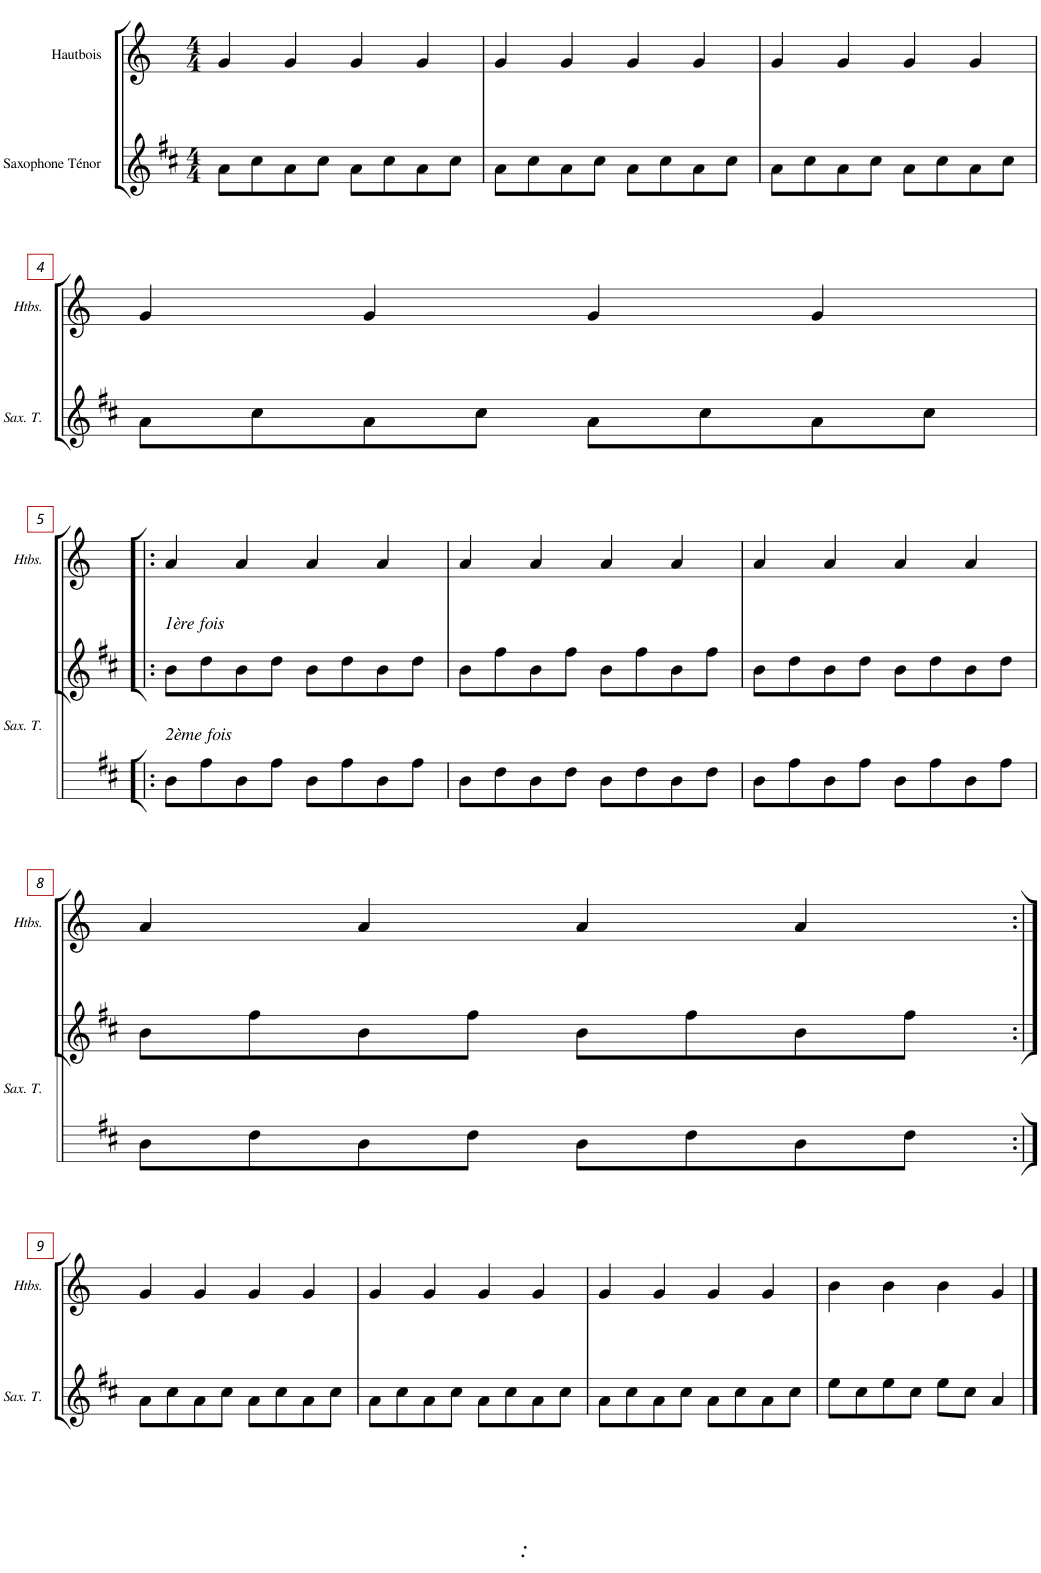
**kern	**kern	**kern
*part2	*part2	*part1
*staff3	*staff2	*staff1
*I"Saxophone Ténor	*	*I"Hautbois
*I'Sax. T.	*	*I'Htbs.
*stria5	*	*
*clefG2	*clefG2	*clefG2
*Trd8c14	*Trd8c14	*
*k[f#c#]	*k[f#c#]	*k[]
*M4/4	*M4/4	*M4/4
=1	=1	=1
1r	8a\L	4g/
.	8cc#\	.
.	8a\	4g/
.	8cc#\J	.
.	8a\L	4g/
.	8cc#\	.
.	8a\	4g/
.	8cc#\J	.
=2	=2	=2
1r	8a\L	4g/
.	8cc#\	.
.	8a\	4g/
.	8cc#\J	.
.	8a\L	4g/
.	8cc#\	.
.	8a\	4g/
.	8cc#\J	.
=3	=3	=3
1r	8a\L	4g/
.	8cc#\	.
.	8a\	4g/
.	8cc#\J	.
.	8a\L	4g/
.	8cc#\	.
.	8a\	4g/
.	8cc#\J	.
!!LO:LB:g=z
=4	=4	=4
1r	8a\L	4g/
.	8cc#\	.
.	8a\	4g/
.	8cc#\J	.
.	8a\L	4g/
.	8cc#\	.
.	8a\	4g/
.	8cc#\J	.
!!LO:LB:g=z
=5!|:	=5!|:	=5!|:
!	!LO:TX:a:i:t=1ère fois	!
!LO:TX:a:i:t=2ème fois	!	!
8b\L	8b\L	4a/
8ff#\	8dd\	.
8b\	8b\	4a/
8ff#\J	8dd\J	.
8b\L	8b\L	4a/
8ff#\	8dd\	.
8b\	8b\	4a/
8ff#\J	8dd\J	.
=6	=6	=6
8b\L	8b\L	4a/
8dd\	8ff#\	.
8b\	8b\	4a/
8dd\J	8ff#\J	.
8b\L	8b\L	4a/
8dd\	8ff#\	.
8b\	8b\	4a/
8dd\J	8ff#\J	.
=7	=7	=7
8b\L	8b\L	4a/
8ff#\	8dd\	.
8b\	8b\	4a/
8ff#\J	8dd\J	.
8b\L	8b\L	4a/
8ff#\	8dd\	.
8b\	8b\	4a/
8ff#\J	8dd\J	.
!!LO:LB:g=z
=8	=8	=8
8b\L	8b\L	4a/
8dd\	8ff#\	.
8b\	8b\	4a/
8dd\J	8ff#\J	.
8b\L	8b\L	4a/
8dd\	8ff#\	.
8b\	8b\	4a/
8dd\J	8ff#\J	.
!!LO:LB:g=z
=9:|!	=9:|!	=9:|!
1r	8a\L	4g/
.	8cc#\	.
.	8a\	4g/
.	8cc#\J	.
.	8a\L	4g/
.	8cc#\	.
.	8a\	4g/
.	8cc#\J	.
=10	=10	=10
1r	8a\L	4g/
.	8cc#\	.
.	8a\	4g/
.	8cc#\J	.
.	8a\L	4g/
.	8cc#\	.
.	8a\	4g/
.	8cc#\J	.
=11	=11	=11
1r	8a\L	4g/
.	8cc#\	.
.	8a\	4g/
.	8cc#\J	.
.	8a\L	4g/
.	8cc#\	.
.	8a\	4g/
.	8cc#\J	.
=12	=12	=12
1r	8ee\L	4b\
.	8cc#\	.
.	8ee\	4b\
.	8cc#\J	.
.	8ee\L	4b\
.	8cc#\J	.
.	4a/	4g/
==	==	==
*-	*-	*-
